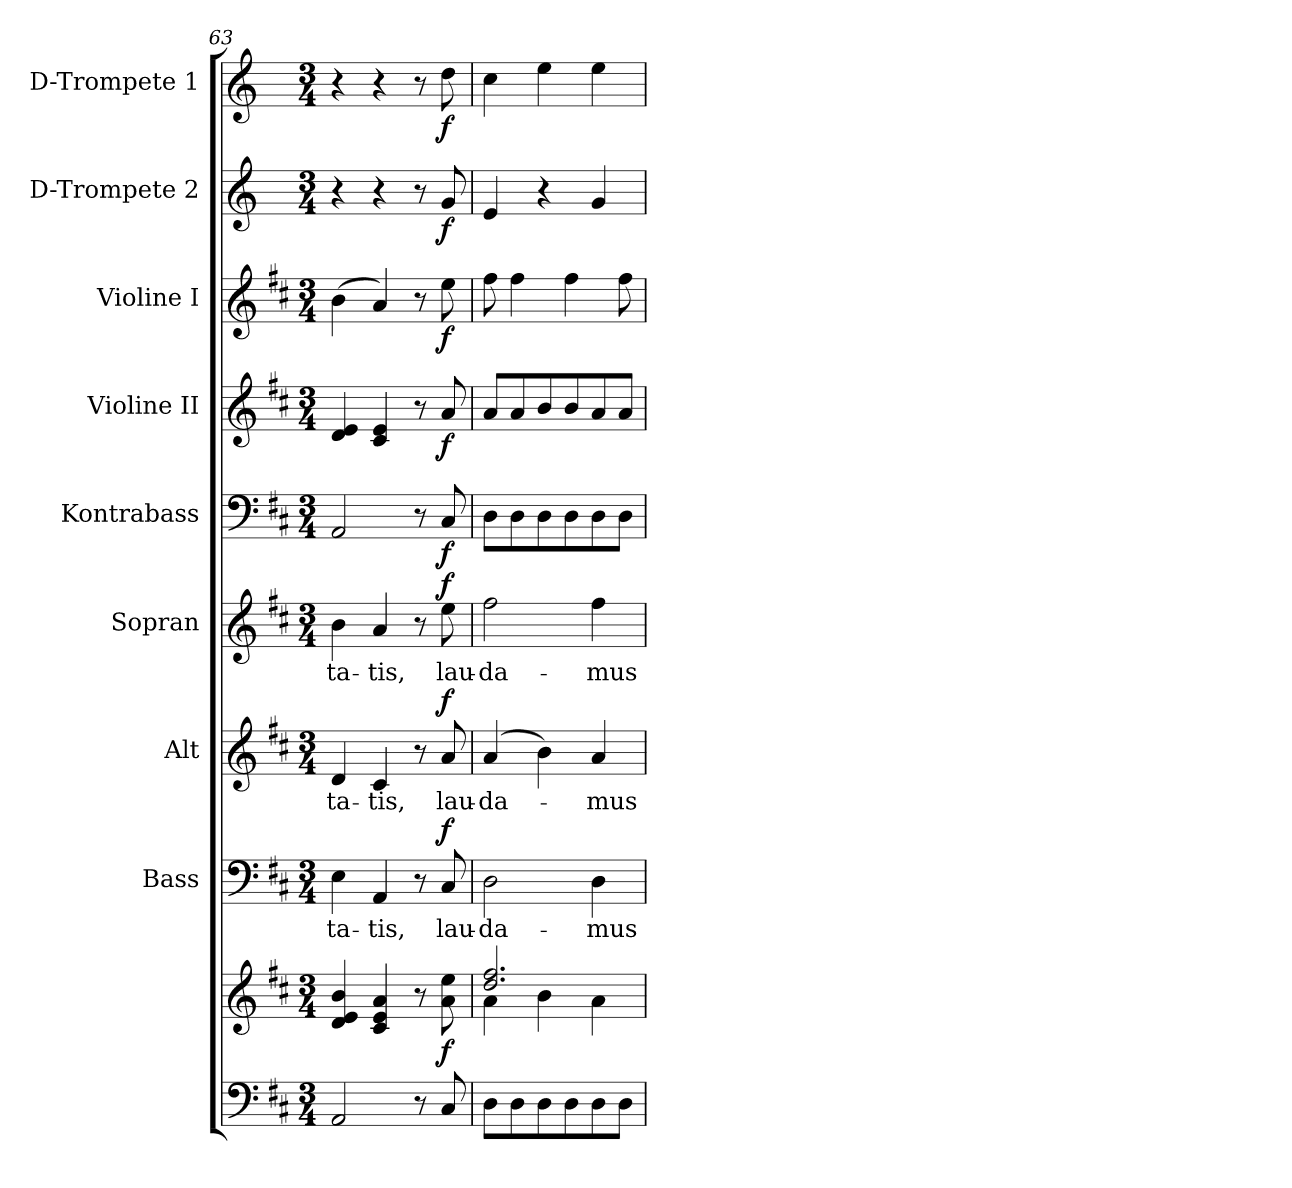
**kern	**kern	**dynam	**kern	**text	**dynam	**kern	**text	**dynam	**kern	**text	**dynam	**kern	**dynam	**kern	**dynam	**kern	**dynam	**kern	**dynam	**kern	**dynam
*part9	*part9	*part9	*part8	*part8	*part8	*part7	*part7	*part7	*part6	*part6	*part6	*part5	*part5	*part4	*part4	*part3	*part3	*part2	*part2	*part1	*part1
*staff10	*staff9	*staff9/10	*staff8	*staff8	*staff8	*staff7	*staff7	*staff7	*staff6	*staff6	*staff6	*staff5	*staff5	*staff4	*staff4	*staff3	*staff3	*staff2	*staff2	*staff1	*staff1
*	*	*	*I"Bass	*	*	*I"Alt	*	*	*I"Sopran	*	*	*I"Kontrabass	*	*I"Violine II	*	*I"Violine I	*	*I"D-Trompete 2	*	*I"D-Trompete 1	*
*	*	*	*I'B.	*	*	*I'A.	*	*	*I'S.	*	*	*I'Kb.	*	*I'Vl. II	*	*I'Vl. I	*	*I'D Trp. 2	*	*I'D Trp. 1	*
*clefF4	*clefG2	*	*clefF4	*	*	*clefG2	*	*	*clefG2	*	*	*clefF4	*	*clefG2	*	*clefG2	*	*clefG2	*	*clefG2	*
*	*	*	*	*	*	*	*	*	*	*	*	*ITrd7c12	*	*	*	*	*	*ITrd-1c-2	*	*ITrd-1c-2	*
*k[f#c#]	*k[f#c#]	*	*k[f#c#]	*	*	*k[f#c#]	*	*	*k[f#c#]	*	*	*k[f#c#]	*	*k[f#c#]	*	*k[f#c#]	*	*k[f#c#]	*	*k[f#c#]	*
*D:	*D:	*	*D:	*	*	*D:	*	*	*D:	*	*	*D:	*	*D:	*	*D:	*	*D:	*	*D:	*
*M3/4	*M3/4	*	*M3/4	*	*	*M3/4	*	*	*M3/4	*	*	*M3/4	*	*M3/4	*	*M3/4	*	*M3/4	*	*M3/4	*
=63	=63	=63	=63	=63	=63	=63	=63	=63	=63	=63	=63	=63	=63	=63	=63	=63	=63	=63	=63	=63	=63
!	!	!	!	!LO:LY:b	!	!	!LO:LY:b	!	!	!LO:LY:b	!	!	!	!	!	!	!	!	!	!	!
2AA/	4d/ 4e/ 4b/	.	4E\	-ta-	.	4d/	-ta-	.	4b\	-ta-	.	2AAA/	.	4d/ 4e/	.	(>4b\	.	4r	.	4r	.
!	!	!	!	!LO:LY:b	!	!	!LO:LY:b	!	!	!LO:LY:b	!	!	!	!	!	!	!	!	!	!	!
.	4c#/ 4e/ 4a/	.	4AA/	-tis,	.	4c#/	-tis,	.	4a/	-tis,	.	.	.	4c#/ 4e/	.	4a/)	.	4r	.	4r	.
8r	8r	.	8r	.	.	8r	.	.	8r	.	.	8r	.	8r	.	8r	.	8r	.	8r	.
!	!	!LO:DY:b	!	!LO:LY:b	!LO:DY:a	!	!LO:LY:b	!LO:DY:a	!	!LO:LY:b	!LO:DY:a	!	!LO:DY:b	!	!LO:DY:b	!	!LO:DY:b	!	!LO:DY:b	!	!LO:DY:b
8C#/	8a\ 8ee\	f	8C#/	lau-	f	8a/	lau-	f	8ee\	lau-	f	8CC#/	f	8a/	f	8ee\	f	8a/	f	8ee\	f
=64	=64	=64	=64	=64	=64	=64	=64	=64	=64	=64	=64	=64	=64	=64	=64	=64	=64	=64	=64	=64	=64
*	*^	*	*	*	*	*	*	*	*	*	*	*	*	*	*	*	*	*	*	*	*
!	!	!	!	!	!LO:LY:b	!	!	!LO:LY:b	!	!	!LO:LY:b	!	!	!	!	!	!	!	!	!	!	!
8D\L	2.dd/ 2.ff#/	4a\	.	2D\	-da-	.	(4a/	-da-	.	2ff#\	-da-	.	8DD\L	.	8a/L	.	8ff#\	.	4f#/	.	4dd\	.
8D\	.	.	.	.	.	.	.	.	.	.	.	.	8DD\	.	8a/	.	4ff#\	.	.	.	.	.
8D\	.	4b\	.	.	.	.	4b\)	.	.	.	.	.	8DD\	.	8b/	.	.	.	4r	.	4ff#\	.
8D\	.	.	.	.	.	.	.	.	.	.	.	.	8DD\	.	8b/	.	4ff#\	.	.	.	.	.
!	!	!	!	!	!LO:LY:b	!	!	!LO:LY:b	!	!	!LO:LY:b	!	!	!	!	!	!	!	!	!	!	!
8D\	.	4a\	.	4D\	-mus	.	4a/	-mus	.	4ff#\	-mus	.	8DD\	.	8a/	.	.	.	4a/	.	4ff#\	.
8D\J	.	.	.	.	.	.	.	.	.	.	.	.	8DD\J	.	8a/J	.	8ff#\	.	.	.	.	.
*	*v	*v	*	*	*	*	*	*	*	*	*	*	*	*	*	*	*	*	*	*	*	*
=	=	=	=	=	=	=	=	=	=	=	=	=	=	=	=	=	=	=	=	=	=
*-	*-	*-	*-	*-	*-	*-	*-	*-	*-	*-	*-	*-	*-	*-	*-	*-	*-	*-	*-	*-	*-
